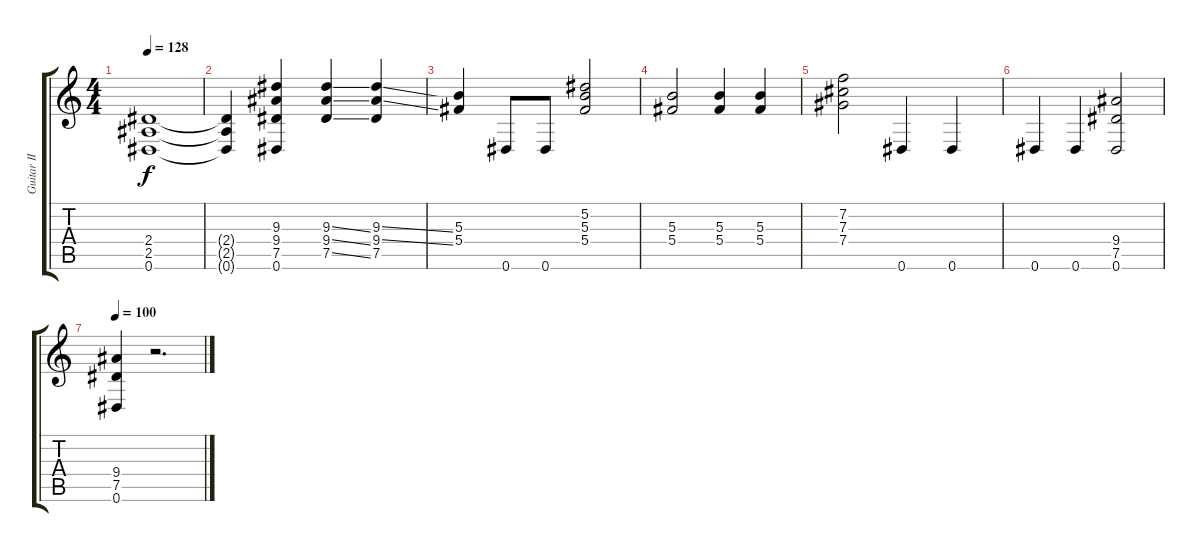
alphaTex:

\track ("Guitar II" "Guitar II") {instrument overdrivenguitar}
\staff {score tabs}
\tuning (Eb4 Bb3 Gb3 Db3 Ab2 Eb2) {hide}
\ts (4 4)
\tempo 128
\clef g2
\ks c
(2.4 2.5 0.6).1{dy f} |
(2.4{t} 2.5{t} 0.6{t}).4 (9.3 9.4 7.5 0.6).4 (9.3{ss} 9.4{ss} 7.5{ss}).4 (9.3{ss} 9.4{ss} 7.5).4 |
(5.3 5.4).4 0.6.8 0.6.8 (5.2 5.3 5.4).2 |
(5.3 5.4).2 (5.3 5.4).4 (5.3 5.4).4 |
(7.2 7.3 7.4).2 0.6.4 0.6.4 |
0.6.4 0.6.4 (9.4 7.5 0.6).2 |
\tempo 100
(9.4 7.5 0.6).4 r.2{d}
